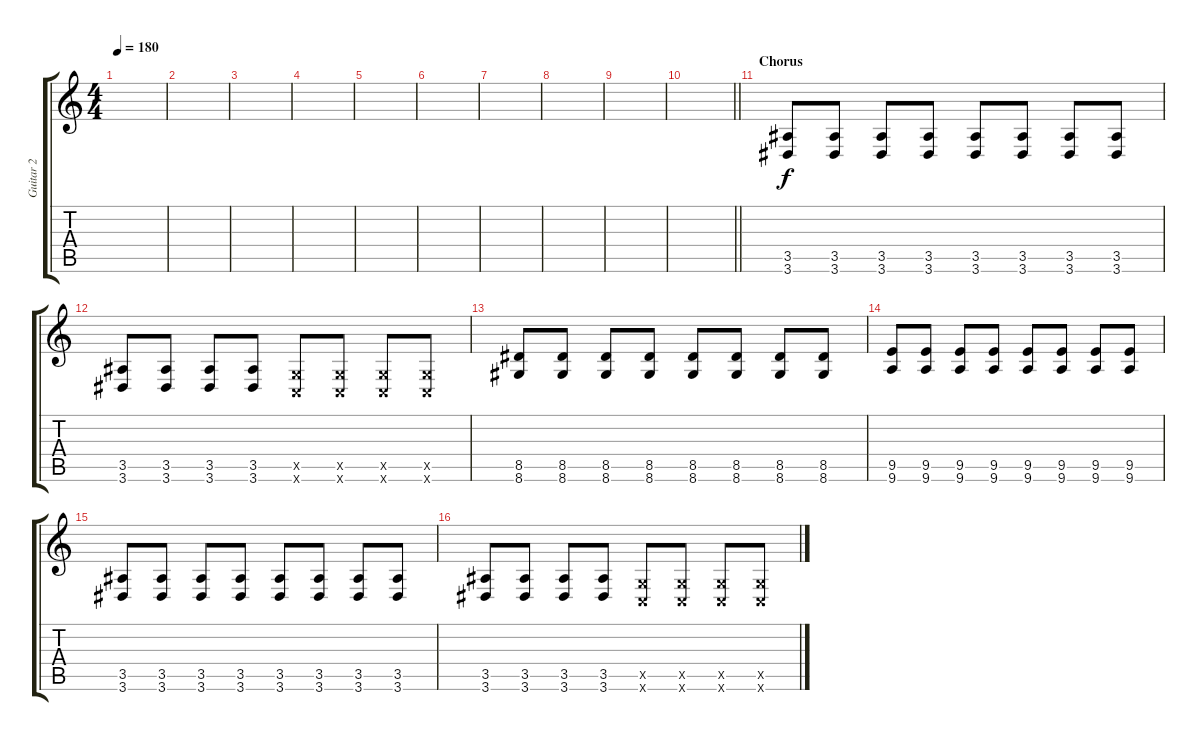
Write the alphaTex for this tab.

\track ("Guitar 2" "Guitar 2") {instrument distortionguitar}
\staff {score tabs}
\tuning (D4 A3 F3 C3 G2 C2) {hide}
\ts (4 4)
\tempo 180
\clef g2
\ks c
|
|
|
|
|
|
|
|
|
\barLineRight lightlight
|
\section ("" "Chorus")
(3.5 3.6).8 (3.5 3.6).8 (3.5 3.6).8 (3.5 3.6).8 (3.5 3.6).8 (3.5 3.6).8 (3.5 3.6).8 (3.5 3.6).8 |
(3.5 3.6).8 (3.5 3.6).8 (3.5 3.6).8 (3.5 3.6).8 (0.5{x} 0.6{x}).8 (0.5{x} 0.6{x}).8 (0.5{x} 0.6{x}).8 (0.5{x} 0.6{x}).8 |
(8.5 8.6).8 (8.5 8.6).8 (8.5 8.6).8 (8.5 8.6).8 (8.5 8.6).8 (8.5 8.6).8 (8.5 8.6).8 (8.5 8.6).8 |
(9.5 9.6).8 (9.5 9.6).8 (9.5 9.6).8 (9.5 9.6).8 (9.5 9.6).8 (9.5 9.6).8 (9.5 9.6).8 (9.5 9.6).8 |
(3.5 3.6).8 (3.5 3.6).8 (3.5 3.6).8 (3.5 3.6).8 (3.5 3.6).8 (3.5 3.6).8 (3.5 3.6).8 (3.5 3.6).8 |
(3.5 3.6).8 (3.5 3.6).8 (3.5 3.6).8 (3.5 3.6).8 (0.5{x} 0.6{x}).8 (0.5{x} 0.6{x}).8 (0.5{x} 0.6{x}).8 (0.5{x} 0.6{x}).8
